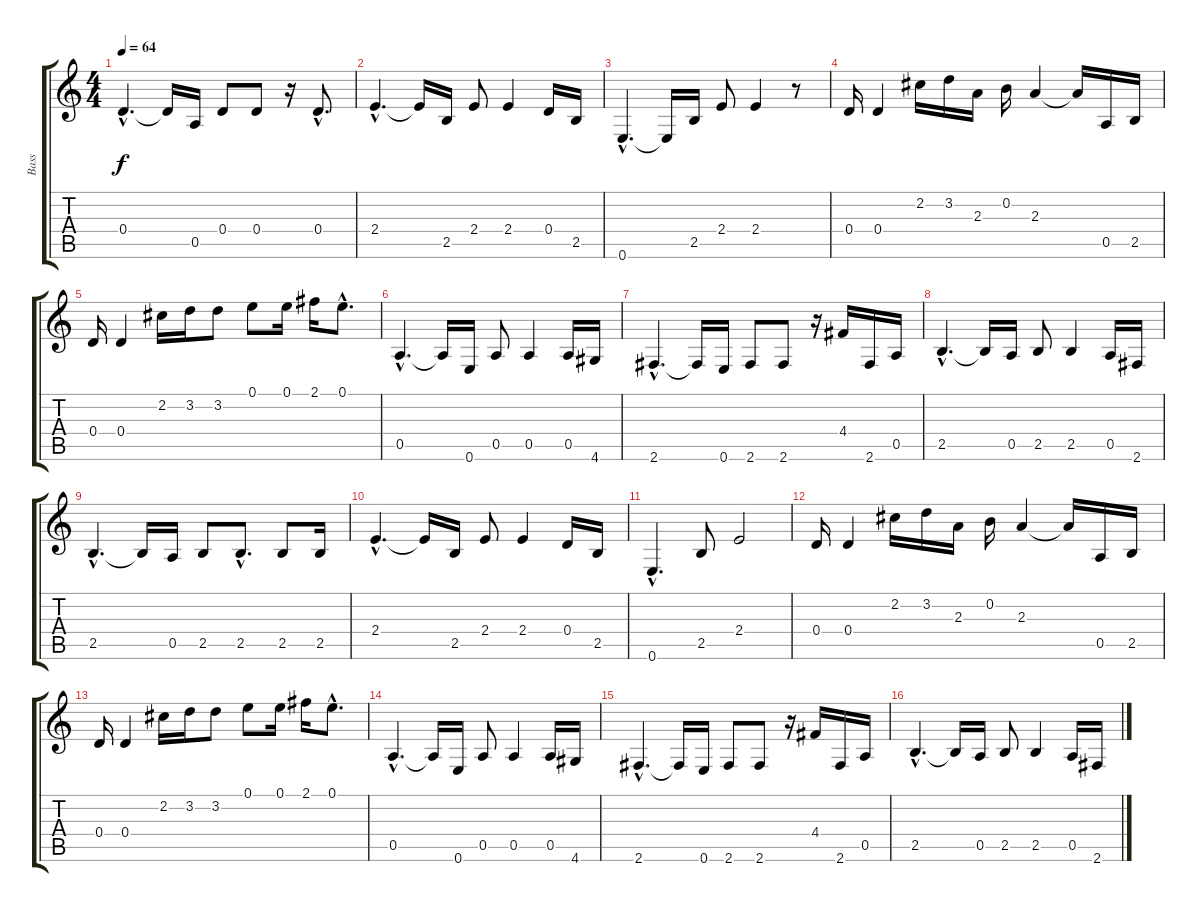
\track ("Bass" "Bass") {instrument electricbasspick}
\staff {score tabs}
\tuning (E4 B3 G3 D3 A2 E2) {hide}
\ts (4 4)
\tempo 64
\clef g2
\ks c
0.4{hac}.4{d dy f} 0.4{t}.16 0.5.16 0.4.8 0.4.8 r.16 0.4{hac}.8{d} |
2.4{hac}.4{d} 2.4{t}.16 2.5.16 2.4.8 2.4.4 0.4.16 2.5.16 |
0.6{hac}.4{d} 0.6{t}.16 2.5.16 2.4.8 2.4.4 r.8 |
0.4.16 0.4.4 2.2.16 3.2.16 2.3.16 0.2.16 2.3.4 2.3{t}.16 0.5.16 2.5.16 |
0.4.16 0.4.4 2.2.16 3.2.16 3.2.8 0.1.8 0.1.16 2.1.16 0.1{hac}.8{d} |
0.5{hac}.4{d} 0.5{t}.16 0.6.16 0.5.8 0.5.4 0.5.16 4.6.16 |
2.6{hac}.4{d} 2.6{t}.16 0.6.16 2.6.8 2.6.8 r.16 4.4.16 2.6.16 0.5.16 |
2.5{hac}.4{d} 2.5{t}.16 0.5.16 2.5.8 2.5.4 0.5.16 2.6.16 |
2.5{hac}.4{d} 2.5{t}.16 0.5.16 2.5.8 2.5{hac}.8{d} 2.5.8 2.5.16 |
2.4{hac}.4{d} 2.4{t}.16 2.5.16 2.4.8 2.4.4 0.4.16 2.5.16 |
0.6{hac}.4{d} 2.5.8 2.4.2 |
0.4.16 0.4.4 2.2.16 3.2.16 2.3.16 0.2.16 2.3.4 2.3{t}.16 0.5.16 2.5.16 |
0.4.16 0.4.4 2.2.16 3.2.16 3.2.8 0.1.8 0.1.16 2.1.16 0.1{hac}.8{d} |
0.5{hac}.4{d} 0.5{t}.16 0.6.16 0.5.8 0.5.4 0.5.16 4.6.16 |
2.6{hac}.4{d} 2.6{t}.16 0.6.16 2.6.8 2.6.8 r.16 4.4.16 2.6.16 0.5.16 |
2.5{hac}.4{d} 2.5{t}.16 0.5.16 2.5.8 2.5.4 0.5.16 2.6.16
